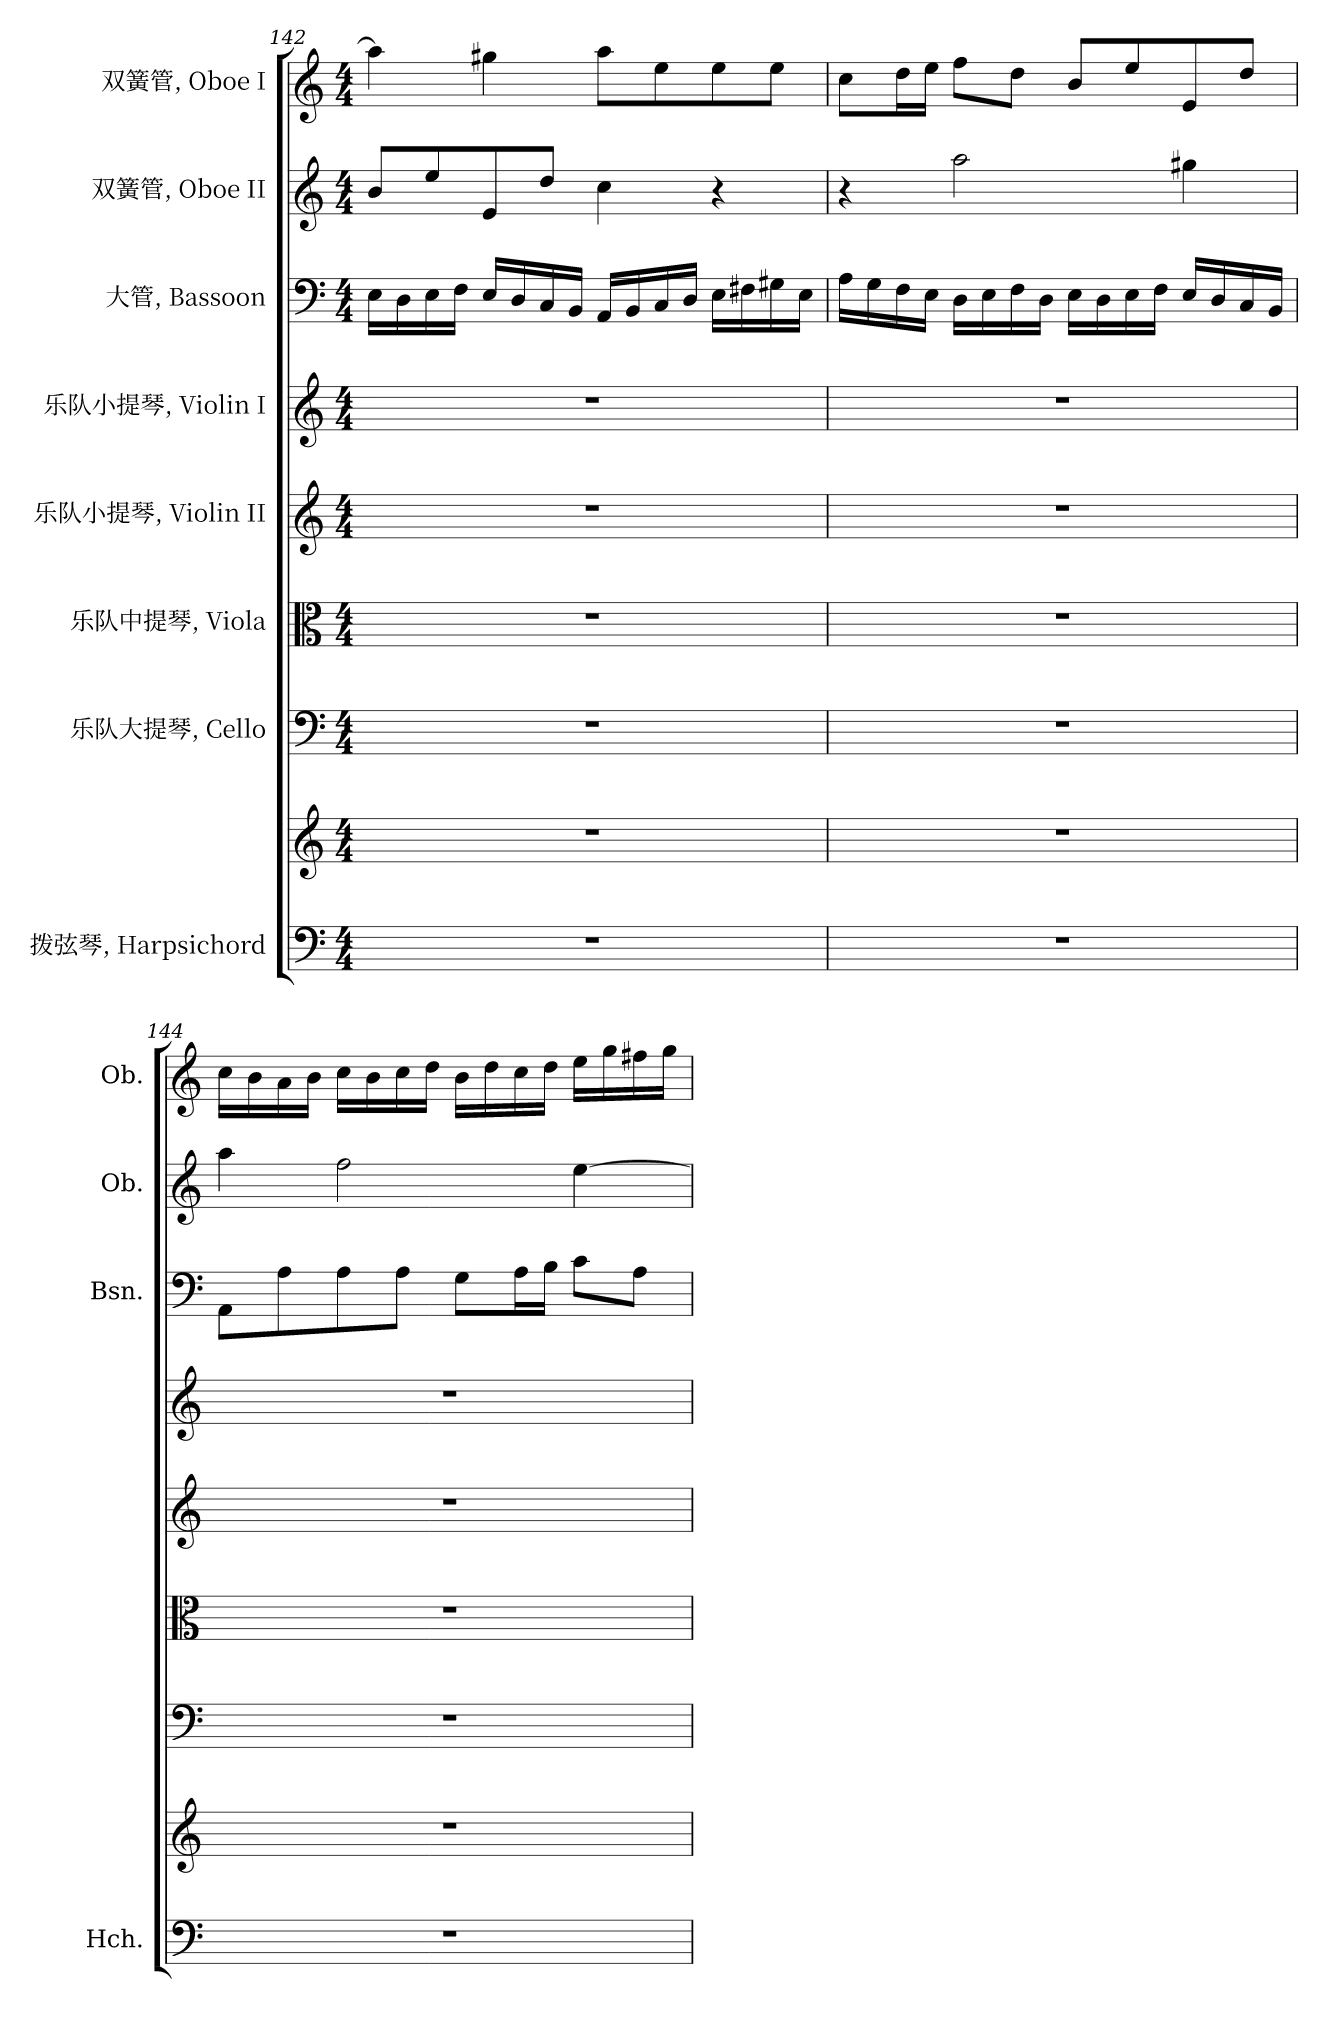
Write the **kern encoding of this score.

**kern	**kern	**kern	**kern	**kern	**kern	**kern	**kern	**kern
*part8	*part8	*part7	*part6	*part5	*part4	*part3	*part2	*part1
*staff9	*staff8	*staff7	*staff6	*staff5	*staff4	*staff3	*staff2	*staff1
*I"拨弦琴, Harpsichord	*	*I"乐队大提琴, Cello	*I"乐队中提琴, Viola	*I"乐队小提琴, Violin II	*I"乐队小提琴, Violin I	*I"大管, Bassoon	*I"双簧管, Oboe II	*I"双簧管, Oboe I
*I'Hch.	*	*	*	*	*	*I'Bsn.	*I'Ob.	*I'Ob.
!!LO:PB:g=z
*clefF4	*clefG2	*clefF4	*clefC3	*clefG2	*clefG2	*clefF4	*clefG2	*clefG2
*k[]	*k[]	*k[]	*k[]	*k[]	*k[]	*k[]	*k[]	*k[]
*M4/4	*M4/4	*M4/4	*M4/4	*M4/4	*M4/4	*M4/4	*M4/4	*M4/4
=142	=142	=142	=142	=142	=142	=142	=142	=142
1r	1r	1r	1r	1r	1r	16E\LL	8b/L	4aa\]
.	.	.	.	.	.	16D\	.	.
.	.	.	.	.	.	16E\	8ee/	.
.	.	.	.	.	.	16F\JJ	.	.
.	.	.	.	.	.	16E/LL	8e/	4gg#X\
.	.	.	.	.	.	16D/	.	.
.	.	.	.	.	.	16C/	8dd/J	.
.	.	.	.	.	.	16BB/JJ	.	.
.	.	.	.	.	.	16AA/LL	4cc\	8aa\L
.	.	.	.	.	.	16BB/	.	.
.	.	.	.	.	.	16C/	.	8ee\
.	.	.	.	.	.	16D/JJ	.	.
.	.	.	.	.	.	16E\LL	4r	8ee\
.	.	.	.	.	.	16F#X\	.	.
.	.	.	.	.	.	16G#X\	.	8ee\J
.	.	.	.	.	.	16E\JJ	.	.
=143	=143	=143	=143	=143	=143	=143	=143	=143
1r	1r	1r	1r	1r	1r	16A\LL	4r	8cc\L
.	.	.	.	.	.	16G\	.	.
.	.	.	.	.	.	16F\	.	16dd\L
.	.	.	.	.	.	16E\JJ	.	16ee\JJ
.	.	.	.	.	.	16D\LL	2aa\	8ff\L
.	.	.	.	.	.	16E\	.	.
.	.	.	.	.	.	16F\	.	8dd\J
.	.	.	.	.	.	16D\JJ	.	.
.	.	.	.	.	.	16E\LL	.	8b/L
.	.	.	.	.	.	16D\	.	.
.	.	.	.	.	.	16E\	.	8ee/
.	.	.	.	.	.	16F\JJ	.	.
.	.	.	.	.	.	16E/LL	4gg#X\	8e/
.	.	.	.	.	.	16D/	.	.
.	.	.	.	.	.	16C/	.	8dd/J
.	.	.	.	.	.	16BB/JJ	.	.
!!LO:PB:g=z
=144	=144	=144	=144	=144	=144	=144	=144	=144
1r	1r	1r	1r	1r	1r	8AA\L	4aa\	16cc\LL
.	.	.	.	.	.	.	.	16b\
.	.	.	.	.	.	8A\	.	16a\
.	.	.	.	.	.	.	.	16b\JJ
.	.	.	.	.	.	8A\	2ff\	16cc\LL
.	.	.	.	.	.	.	.	16b\
.	.	.	.	.	.	8A\J	.	16cc\
.	.	.	.	.	.	.	.	16dd\JJ
.	.	.	.	.	.	8G\L	.	16b\LL
.	.	.	.	.	.	.	.	16dd\
.	.	.	.	.	.	16A\L	.	16cc\
.	.	.	.	.	.	16B\JJ	.	16dd\JJ
.	.	.	.	.	.	8c\L	[4ee\	16ee\LL
.	.	.	.	.	.	.	.	16gg\
.	.	.	.	.	.	8A\J	.	16ff#X\
.	.	.	.	.	.	.	.	16gg\JJ
=	=	=	=	=	=	=	=	=
*-	*-	*-	*-	*-	*-	*-	*-	*-
